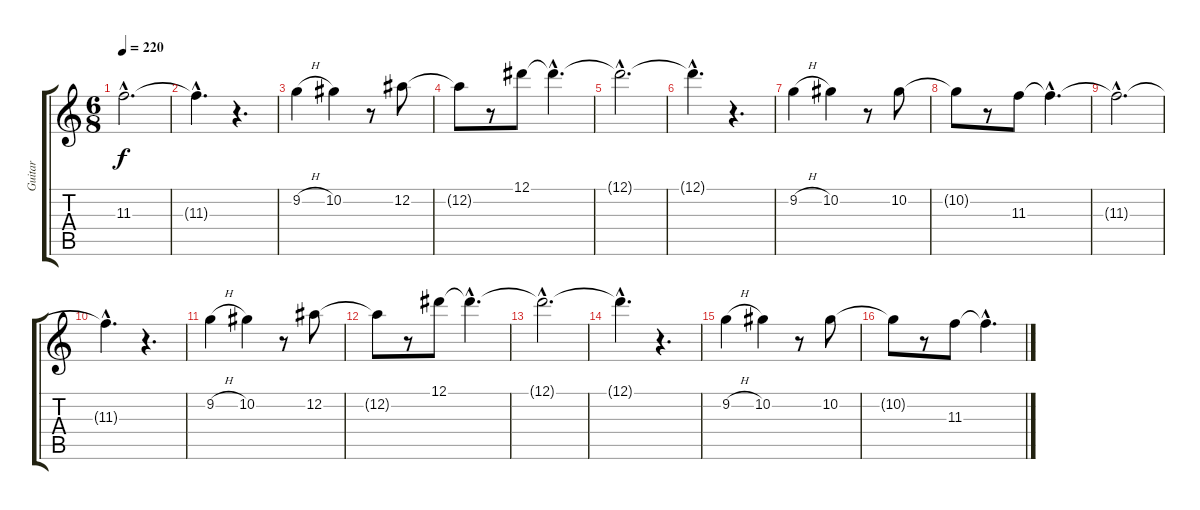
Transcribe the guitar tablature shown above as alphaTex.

\track ("Guitar" "Guitar") {instrument distortionguitar}
\staff {score tabs}
\tuning (Eb4 Bb3 Gb3 Db3 Ab2 Eb2) {hide}
\ts (6 8)
\tempo 220
\clef g2
\ks c
11.3{hac t}.2{d dy f} |
11.3{hac t}.4{d} r.4{d} |
9.2{h}.4{volume 8} 10.2.4 r.8 12.2.8 |
12.2{t}.8 r.8 12.1.8{volume 0} 12.1{hac t}.4{d} |
12.1{hac t}.2{d} |
12.1{hac t}.4{d} r.4{d} |
9.2{h}.4{volume 7} 10.2.4 r.8 10.2.8 |
10.2{t}.8 r.8 11.3.8{volume 0} 11.3{hac t}.4{d} |
11.3{hac t}.2{d} |
11.3{hac t}.4{d} r.4{d} |
9.2{h}.4{volume 5} 10.2.4 r.8 12.2.8 |
12.2{t}.8 r.8 12.1.8{volume 0} 12.1{hac t}.4{d} |
12.1{hac t}.2{d} |
12.1{hac t}.4{d} r.4{d} |
9.2{h}.4{volume 3} 10.2.4 r.8 10.2.8 |
10.2{t}.8{volume 2} r.8 11.3.8{volume 0} 11.3{hac t}.4{d}
